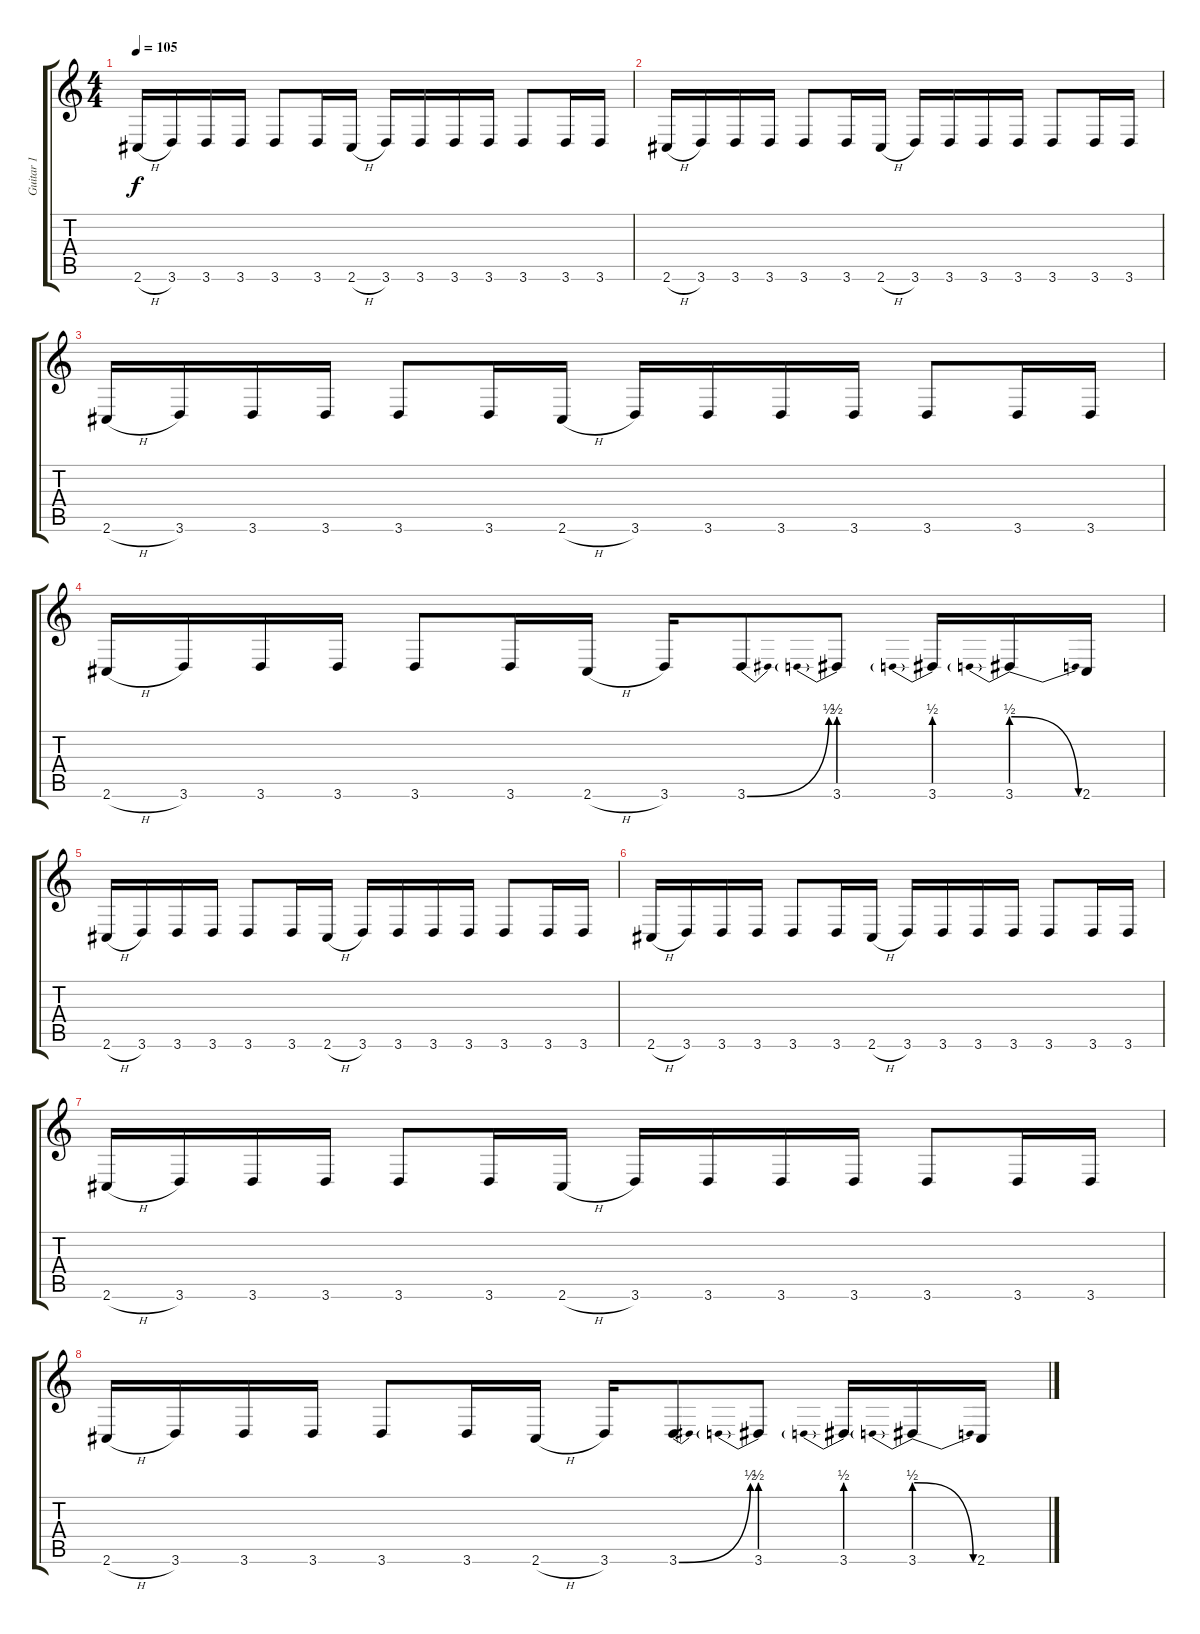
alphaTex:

\track ("Guitar 1" "Guitar 1") {instrument distortionguitar}
\staff {score tabs}
\tuning (Eb4 B3 Gb3 B2 Gb2 B1) {hide}
\ts (4 4)
\tempo 105
\clef g2
\ks c
2.6{h}.16{dy f} 3.6.16 3.6.16 3.6.16 3.6.8 3.6.16 2.6{h}.16 3.6.16 3.6.16 3.6.16 3.6.16 3.6.8 3.6.16 3.6.16 |
2.6{h}.16 3.6.16 3.6.16 3.6.16 3.6.8 3.6.16 2.6{h}.16 3.6.16 3.6.16 3.6.16 3.6.16 3.6.8 3.6.16 3.6.16 |
2.6{h}.16 3.6.16 3.6.16 3.6.16 3.6.8 3.6.16 2.6{h}.16 3.6.16 3.6.16 3.6.16 3.6.16 3.6.8 3.6.16 3.6.16 |
2.6{h}.16 3.6.16 3.6.16 3.6.16 3.6.8 3.6.16 2.6{h}.16 3.6.16 3.6{be (bend 0 0 60 2)}.8 3.6{be (prebend 0 2 60 2)}.8 3.6{be (prebend 0 2 60 2)}.16 3.6{be (prebendrelease 0 2 60 0)}.16 2.6.16 |
2.6{h}.16 3.6.16 3.6.16 3.6.16 3.6.8 3.6.16 2.6{h}.16 3.6.16 3.6.16 3.6.16 3.6.16 3.6.8 3.6.16 3.6.16 |
2.6{h}.16 3.6.16 3.6.16 3.6.16 3.6.8 3.6.16 2.6{h}.16 3.6.16 3.6.16 3.6.16 3.6.16 3.6.8 3.6.16 3.6.16 |
2.6{h}.16 3.6.16 3.6.16 3.6.16 3.6.8 3.6.16 2.6{h}.16 3.6.16 3.6.16 3.6.16 3.6.16 3.6.8 3.6.16 3.6.16 |
2.6{h}.16 3.6.16 3.6.16 3.6.16 3.6.8 3.6.16 2.6{h}.16 3.6.16 3.6{be (bend 0 0 60 2)}.8 3.6{be (prebend 0 2 60 2)}.8 3.6{be (prebend 0 2 60 2)}.16 3.6{be (prebendrelease 0 2 60 0)}.16 2.6.16
